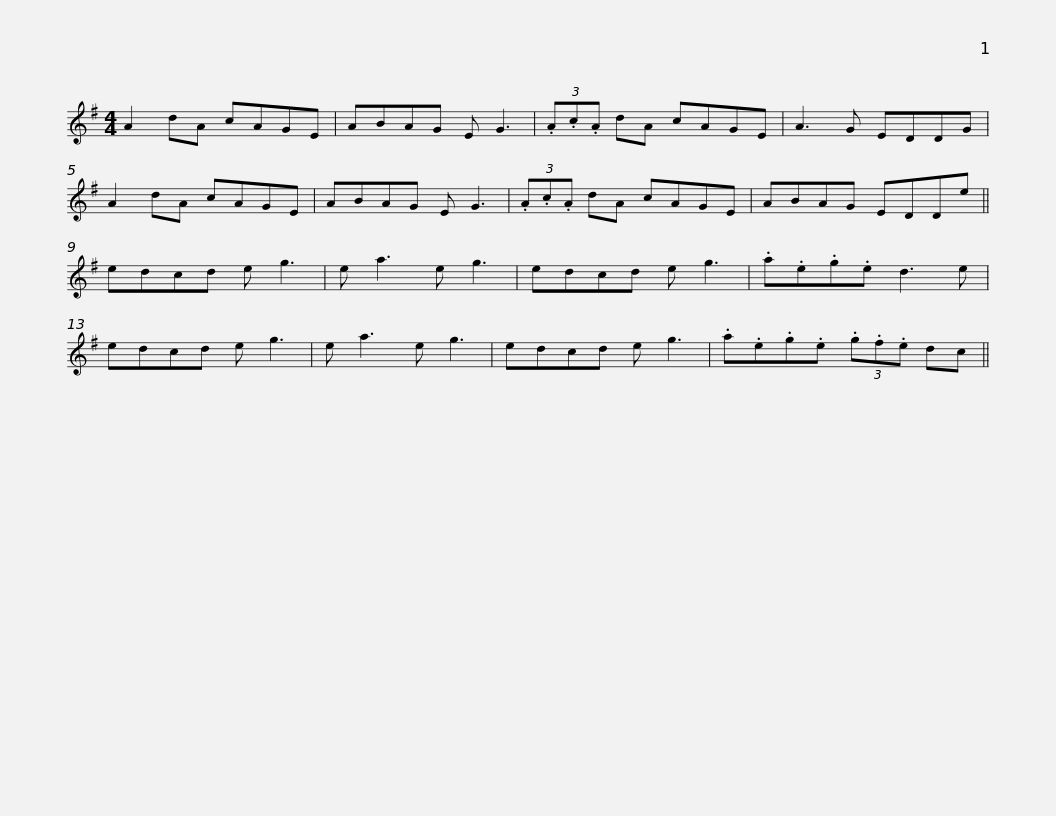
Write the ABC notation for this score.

X:1
L:1/8
M:4/4
I:linebreak $
K:G
V:1 treble
V:1
 A2 dA cAGE | ABAG E G3 | (3.A.c.A dA cAGE | A3 G EDDG | A2 dA cAGE | %5
 ABAG E G3 |$ (3.A.c.A dA cAGE | ABAG EDDe || edcd e g3 | e a3 e g3 | %10
 edcd e g3 | .a.e.g.e d3 e |$ edcd e g3 | e a3 e g3 | edcd e g3 | %15
 .a.e.g.e (3.g.f.e dc || %16
